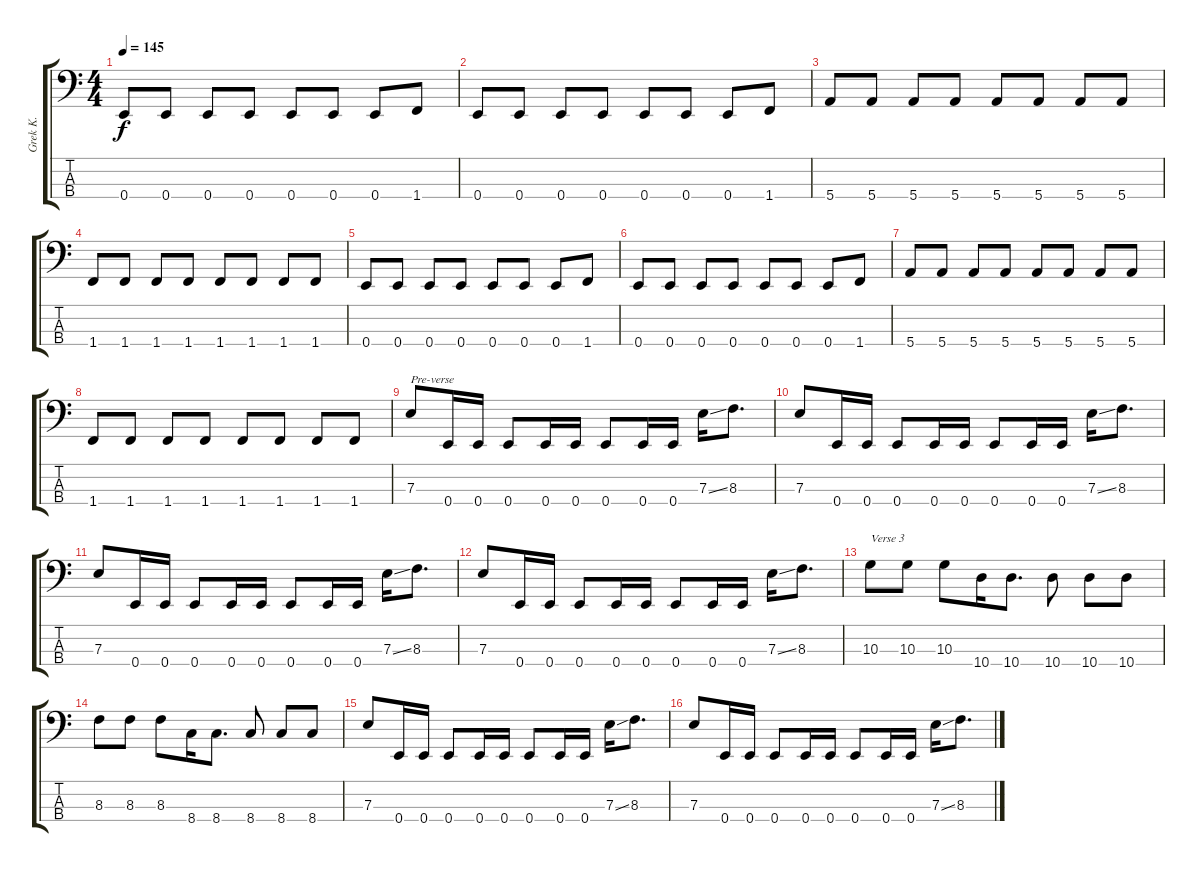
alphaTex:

\track ("Grek K." "Grek K.") {instrument electricbassfinger}
\staff {score tabs}
\tuning (G2 D2 A1 E1) {hide}
\ts (4 4)
\tempo 145
\clef f4
\ks c
0.4.8{dy f} 0.4.8 0.4.8 0.4.8 0.4.8 0.4.8 0.4.8 1.4.8 |
0.4.8 0.4.8 0.4.8 0.4.8 0.4.8 0.4.8 0.4.8 1.4.8 |
5.4.8 5.4.8 5.4.8 5.4.8 5.4.8 5.4.8 5.4.8 5.4.8 |
1.4.8 1.4.8 1.4.8 1.4.8 1.4.8 1.4.8 1.4.8 1.4.8 |
0.4.8 0.4.8 0.4.8 0.4.8 0.4.8 0.4.8 0.4.8 1.4.8 |
0.4.8 0.4.8 0.4.8 0.4.8 0.4.8 0.4.8 0.4.8 1.4.8 |
5.4.8 5.4.8 5.4.8 5.4.8 5.4.8 5.4.8 5.4.8 5.4.8 |
1.4.8 1.4.8 1.4.8 1.4.8 1.4.8 1.4.8 1.4.8 1.4.8 |
7.3.8{txt "Pre-verse"} 0.4.16 0.4.16 0.4.8 0.4.16 0.4.16 0.4.8 0.4.16 0.4.16 7.3{ss}.16 8.3.8{d} |
7.3.8 0.4.16 0.4.16 0.4.8 0.4.16 0.4.16 0.4.8 0.4.16 0.4.16 7.3{ss}.16 8.3.8{d} |
7.3.8 0.4.16 0.4.16 0.4.8 0.4.16 0.4.16 0.4.8 0.4.16 0.4.16 7.3{ss}.16 8.3.8{d} |
7.3.8 0.4.16 0.4.16 0.4.8 0.4.16 0.4.16 0.4.8 0.4.16 0.4.16 7.3{ss}.16 8.3.8{d} |
10.3.8{txt "Verse 3"} 10.3.8 10.3.8 10.4.16 10.4.8{d} 10.4.8 10.4.8 10.4.8 |
8.3.8 8.3.8 8.3.8 8.4.16 8.4.8{d} 8.4.8 8.4.8 8.4.8 |
7.3.8 0.4.16 0.4.16 0.4.8 0.4.16 0.4.16 0.4.8 0.4.16 0.4.16 7.3{ss}.16 8.3.8{d} |
7.3.8 0.4.16 0.4.16 0.4.8 0.4.16 0.4.16 0.4.8 0.4.16 0.4.16 7.3{ss}.16 8.3.8{d}
